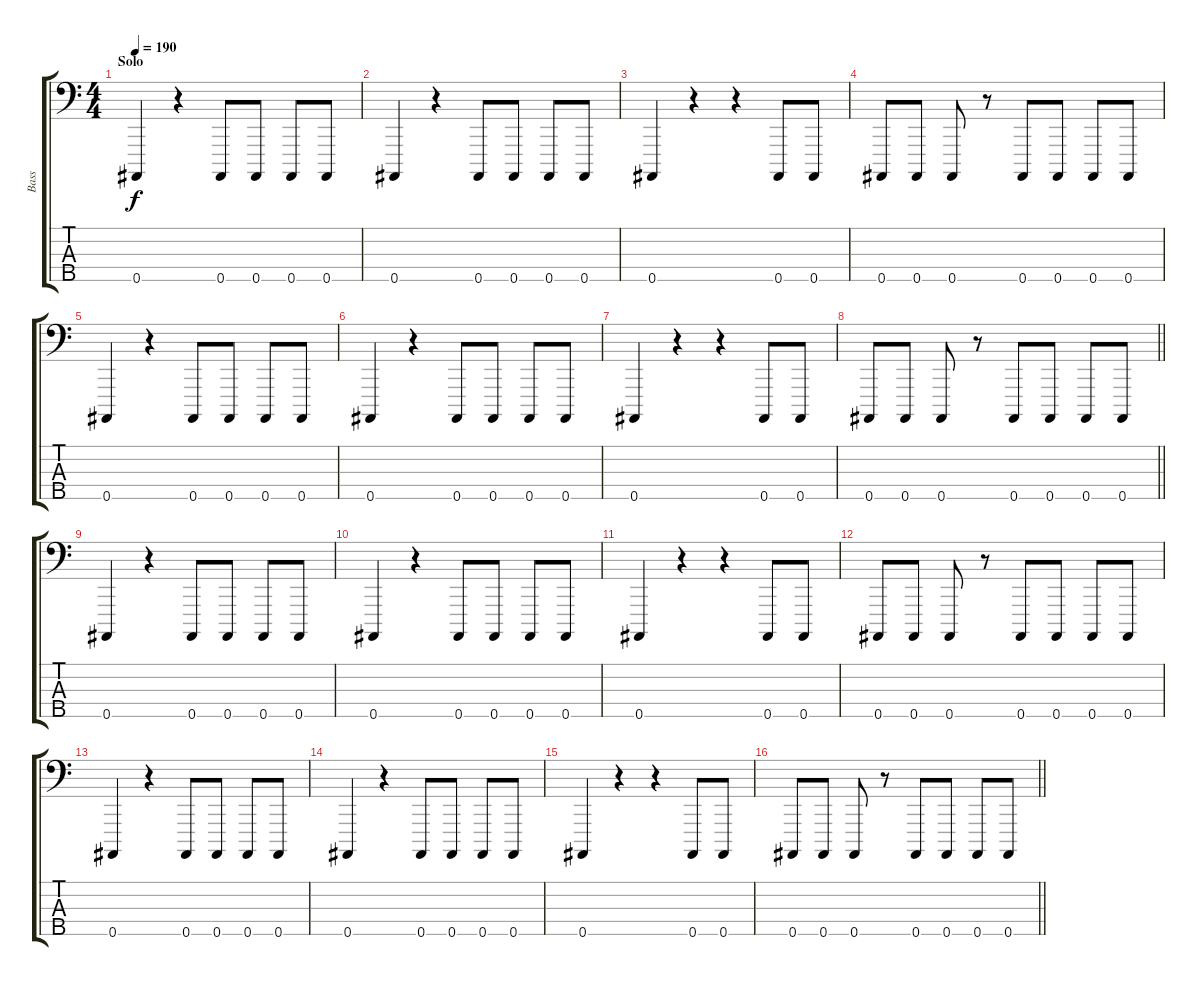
\track ("Bass" "Bass") {instrument lead8bassandlead}
\staff {score tabs}
\tuning (Gb2 Db2 Ab1 Eb1 Bb0) {hide}
\ts (4 4)
\section ("" "Solo")
\tempo 190
\clef f4
\ks c
0.5.4{dy f} r.4 0.5.8 0.5.8 0.5.8 0.5.8 |
0.5.4 r.4 0.5.8 0.5.8 0.5.8 0.5.8 |
0.5.4 r.4 r.4 0.5.8 0.5.8 |
0.5.8 0.5.8 0.5.8 r.8 0.5.8 0.5.8 0.5.8 0.5.8 |
0.5.4 r.4 0.5.8 0.5.8 0.5.8 0.5.8 |
0.5.4 r.4 0.5.8 0.5.8 0.5.8 0.5.8 |
0.5.4 r.4 r.4 0.5.8 0.5.8 |
\barLineRight lightlight
0.5.8 0.5.8 0.5.8 r.8 0.5.8 0.5.8 0.5.8 0.5.8 |
0.5.4 r.4 0.5.8 0.5.8 0.5.8 0.5.8 |
0.5.4 r.4 0.5.8 0.5.8 0.5.8 0.5.8 |
0.5.4 r.4 r.4 0.5.8 0.5.8 |
0.5.8 0.5.8 0.5.8 r.8 0.5.8 0.5.8 0.5.8 0.5.8 |
0.5.4 r.4 0.5.8 0.5.8 0.5.8 0.5.8 |
0.5.4 r.4 0.5.8 0.5.8 0.5.8 0.5.8 |
0.5.4 r.4 r.4 0.5.8 0.5.8 |
\barLineRight lightlight
0.5.8 0.5.8 0.5.8 r.8 0.5.8 0.5.8 0.5.8 0.5.8
